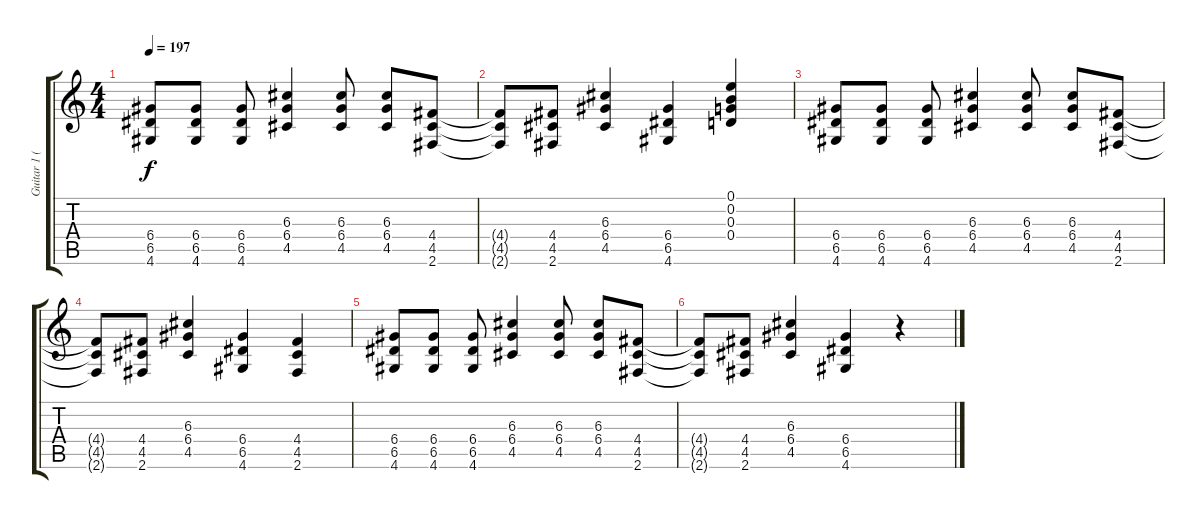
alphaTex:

\track ("Guitar 1 (Lead)" "Guitar 1 (") {instrument distortionguitar}
\staff {score tabs}
\tuning (E4 B3 G3 D3 A2 E2) {hide}
\ts (4 4)
\tempo 197
\clef g2
\ks c
(6.4 6.5 4.6).8{dy f} (6.4 6.5 4.6).8 (6.4 6.5 4.6).8 (6.3 6.4 4.5).4 (6.3 6.4 4.5).8 (6.3 6.4 4.5).8 (4.4 4.5 2.6).8 |
(4.4{t} 4.5{t} 2.6{t}).8 (4.4 4.5 2.6).8 (6.3 6.4 4.5).4 (6.4 6.5 4.6).4 (0.1 0.2 0.3 0.4).4{balance 16} |
(6.4 6.5 4.6).8{balance 8} (6.4 6.5 4.6).8 (6.4 6.5 4.6).8 (6.3 6.4 4.5).4 (6.3 6.4 4.5).8 (6.3 6.4 4.5).8 (4.4 4.5 2.6).8 |
(4.4{t} 4.5{t} 2.6{t}).8 (4.4 4.5 2.6).8 (6.3 6.4 4.5).4 (6.4 6.5 4.6).4 (4.4 4.5 2.6).4 |
(6.4 6.5 4.6).8{balance 16} (6.4 6.5 4.6).8 (6.4 6.5 4.6).8 (6.3 6.4 4.5).4 (6.3 6.4 4.5).8 (6.3 6.4 4.5).8 (4.4 4.5 2.6).8 |
(4.4{t} 4.5{t} 2.6{t}).8 (4.4 4.5 2.6).8{balance 8} (6.3 6.4 4.5).4 (6.4 6.5 4.6).4 r.4
